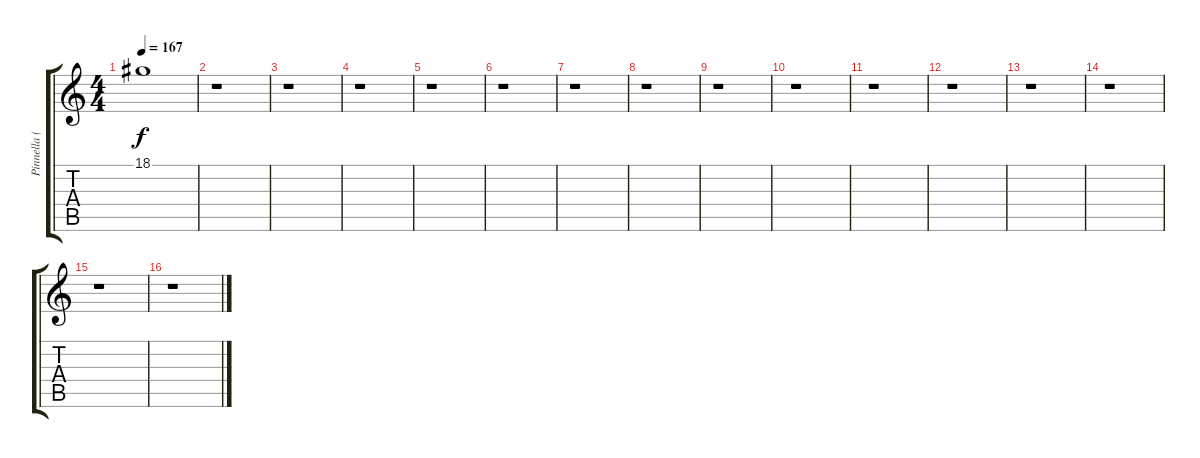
\track ("Pinnella (piano)" "Pinnella (") {instrument acousticgrandpiano}
\staff {score tabs}
\tuning (D4 A3 F3 C3 G2 D2) {hide}
\ts (4 4)
\tempo 167
\clef g2
\ks c
18.1.1{dy f} |
r.1 |
r.1 |
r.1 |
r.1 |
r.1 |
r.1 |
r.1 |
r.1 |
r.1 |
r.1 |
r.1 |
r.1 |
r.1 |
r.1 |
r.1
